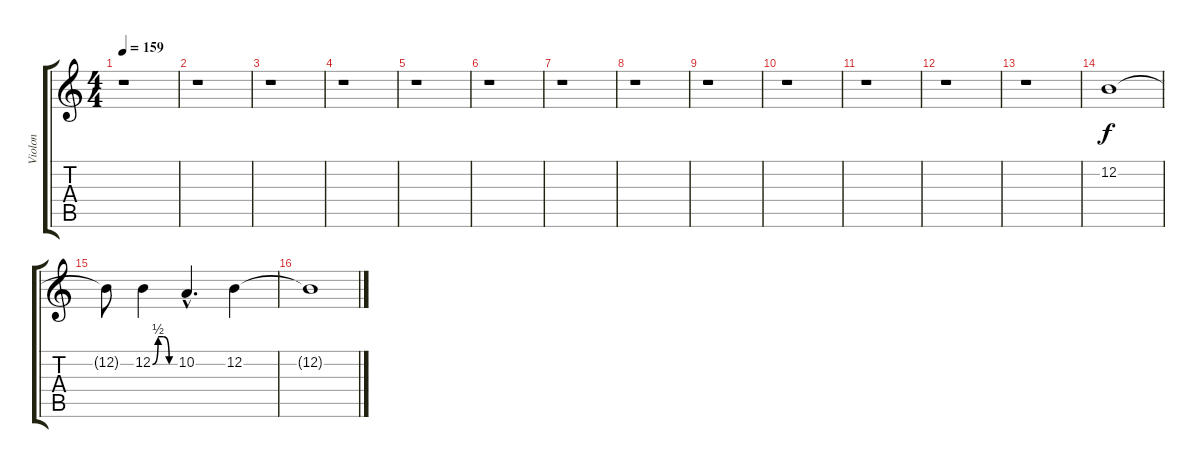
\track ("Violon" "Violon") {instrument violin}
\staff {score tabs}
\tuning (E4 B3 G3 D3 A2 E2) {hide}
\ts (4 4)
\tempo 159
\clef g2
\ks c
r.1{dy f} |
r.1 |
r.1 |
r.1 |
r.1 |
r.1 |
r.1 |
r.1 |
r.1 |
r.1 |
r.1 |
r.1 |
r.1 |
12.2.1 |
12.2{t}.8 12.2{be (custom 0 0 15 2 30 2 45 0 60 0)}.4 10.2{hac}.4{d} 12.2.4 |
12.2{t}.1
